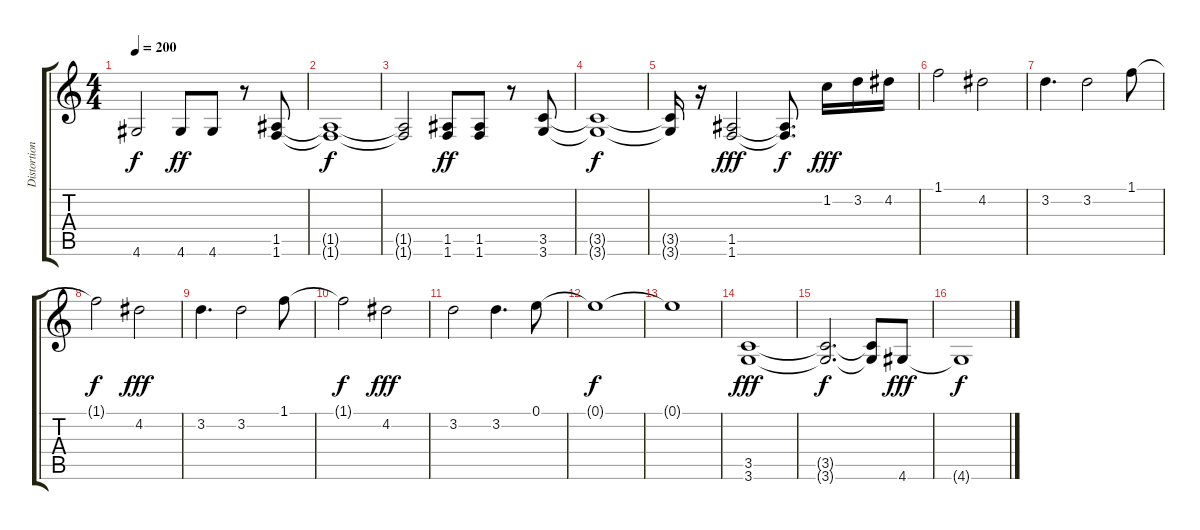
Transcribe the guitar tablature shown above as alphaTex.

\track ("Distortion Guitar" "Distortion") {instrument distortionguitar}
\staff {score tabs}
\tuning (E4 B3 G3 D3 A2 E2) {hide}
\ts (4 4)
\tempo 200
\clef g2
\ks c
4.6{t}.2{dy f} 4.6.8{dy ff} 4.6.8 r.8 (1.5 1.6).8 |
(1.5{t} 1.6{t}).1{dy f} |
(1.5{t} 1.6{t}).2 (1.5 1.6).8{dy ff} (1.5 1.6).8 r.8 (3.5 3.6).8 |
(3.5{t} 3.6{t}).1{dy f} |
(3.5{t} 3.6{t}).16 r.16 (1.5 1.6).2{dy fff} (1.5{t} 1.6{t}).8{d dy f} 1.2.16{dy fff} 3.2.16 4.2.16 |
1.1.2 4.2.2 |
3.2.4{d} 3.2.2 1.1.8 |
1.1{t}.2{dy f} 4.2.2{dy fff} |
3.2.4{d} 3.2.2 1.1.8 |
1.1{t}.2{dy f} 4.2.2{dy fff} |
3.2.2 3.2.4{d} 0.1.8 |
0.1{t}.1{dy f} |
0.1{t}.1 |
(3.5 3.6).1{dy fff} |
(3.5{t} 3.6{t}).2{d dy f} (3.5{t} 3.6{t}).8 4.6.8{dy fff} |
4.6{t}.1{dy f}
